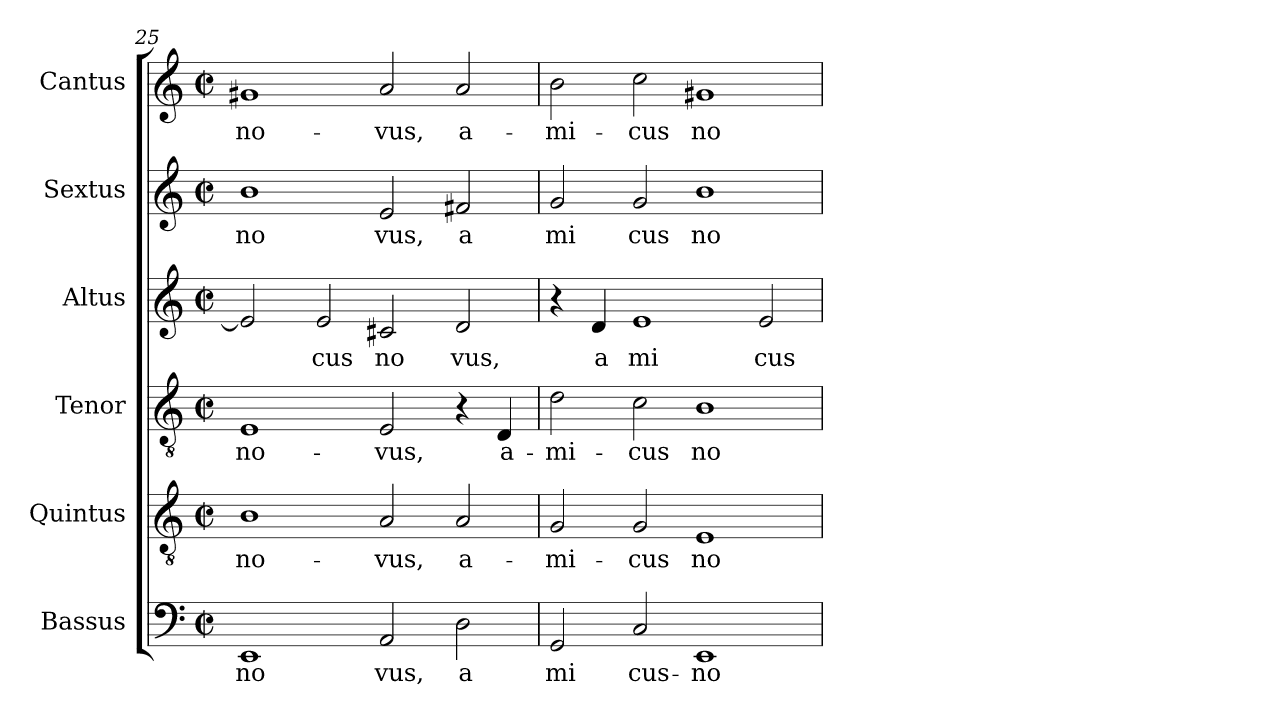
**kern	**text	**kern	**text	**kern	**text	**kern	**text	**kern	**text	**kern	**text
*part6	*part6	*part5	*part5	*part4	*part4	*part3	*part3	*part2	*part2	*part1	*part1
*staff6	*staff6	*staff5	*staff5	*staff4	*staff4	*staff3	*staff3	*staff2	*staff2	*staff1	*staff1
*I"Bassus	*	*I"Quintus	*	*I"Tenor	*	*I"Altus	*	*I"Sextus	*	*I"Cantus	*
!!LO:LB:g=z
*clefF4	*	*clefGv2	*	*clefGv2	*	*clefG2	*	*clefG2	*	*clefG2	*
*M2/2	*	*M2/2	*	*M2/2	*	*M2/2	*	*M2/2	*	*M2/2	*
*met(c|)	*	*met(c|)	*	*met(c|)	*	*met(c|)	*	*met(c|)	*	*met(c|)	*
=25	=25	=25	=25	=25	=25	=25	=25	=25	=25	=25	=25
!	!LO:LY:b:cj	!	!LO:LY:b:cj	!	!LO:LY:b:cj	!	!	!	!LO:LY:b:cj	!	!LO:LY:b:cj
*	*	*	*	*^	*	*	*	*	*	*	*
1EE	no	1B	no-	1E	16ryy	no-	2e/]	.	1b	no	1g#X	no-
.	.	.	.	.	1ryy	.	.	.	.	.	.	.
!	!	!	!	!	!	!	!	!LO:LY:b:cj	!	!	!	!
.	.	.	.	.	.	.	2e/	cus	.	.	.	.
!	!LO:LY:b:cj	!	!LO:LY:b:cj	!	!	!LO:LY:b:cj	!	!LO:LY:b:cj	!	!LO:LY:b:cj	!	!LO:LY:b:cj
2AA/	vus,	2A/	-vus,	2E/	.	-vus,	2c#X/	no	2e/	vus,	2a/	-vus,
.	.	.	.	.	2...ryy	.	.	.	.	.	.	.
!	!LO:LY:b:cj	!	!LO:LY:b:cj	!	!	!	!	!LO:LY:b:cj	!	!LO:LY:b:cj	!	!LO:LY:b:cj
2D\	a	2A/	a-	4r	.	.	2d/	vus,	2f#X/	a	2a/	a-
!	!	!	!	!	!	!LO:LY:b:cj	!	!	!	!	!	!
.	.	.	.	4D/	.	a-	.	.	.	.	.	.
=26	=26	=26	=26	=26	=26	=26	=26	=26	=26	=26	=26	=26
!	!LO:LY:b:cj	!	!LO:LY:b:cj	!	!	!LO:LY:b:cj	!	!	!	!LO:LY:b:cj	!	!LO:LY:b:cj
*	*	*	*	*v	*v	*	*	*	*	*	*	*
2GG/	mi	2G/	-mi-	2d\	-mi-	4r	.	2g/	mi	2b\	-mi-
!	!	!	!	!	!	!	!LO:LY:b:cj	!	!	!	!
.	.	.	.	.	.	4d/	a	.	.	.	.
!	!LO:LY:b:cj	!	!LO:LY:b:cj	!	!LO:LY:b:cj	!	!LO:LY:b:cj	!	!LO:LY:b:cj	!	!LO:LY:b:cj
2C/	cus-	2G/	-cus	2c\	-cus	1e	mi	2g/	cus	2cc\	-cus
!	!LO:LY:b:cj	!	!LO:LY:b:cj	!	!LO:LY:b:cj	!	!	!	!LO:LY:b:cj	!	!LO:LY:b:cj
1EE	-no	1E	no-	1B	no-	.	.	1b	no	1g#X	no-
!	!	!	!	!	!	!	!LO:LY:b:cj	!	!	!	!
.	.	.	.	.	.	2e/	cus	.	.	.	.
=	=	=	=	=	=	=	=	=	=	=	=
*-	*-	*-	*-	*-	*-	*-	*-	*-	*-	*-	*-
